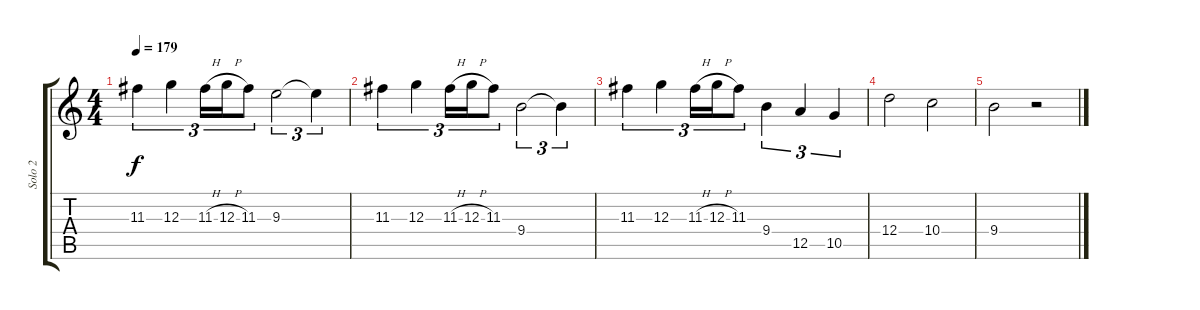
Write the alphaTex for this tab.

\track ("Solo 2" "Solo 2") {instrument overdrivenguitar}
\staff {score tabs}
\tuning (E4 B3 G3 D3 A2 E2) {hide}
\ts (4 4)
\tempo 179
\clef g2
\ks c
11.3.4{tu (3 2) dy f} 12.3.4{tu (3 2)} 11.3{h}.16{tu (3 2)} 12.3{h}.16{tu (3 2)} 11.3.8{tu (3 2)} 9.3.2{tu (3 2)} 9.3{t}.4{tu (3 2)} |
11.3.4{tu (3 2)} 12.3.4{tu (3 2)} 11.3{h}.16{tu (3 2)} 12.3{h}.16{tu (3 2)} 11.3.8{tu (3 2)} 9.4.2{tu (3 2)} 9.4{t}.4{tu (3 2)} |
11.3.4{tu (3 2)} 12.3.4{tu (3 2)} 11.3{h}.16{tu (3 2)} 12.3{h}.16{tu (3 2)} 11.3.8{tu (3 2)} 9.4.4{tu (3 2)} 12.5.4{tu (3 2)} 10.5.4{tu (3 2)} |
12.4.2 10.4.2 |
9.4.2 r.2
